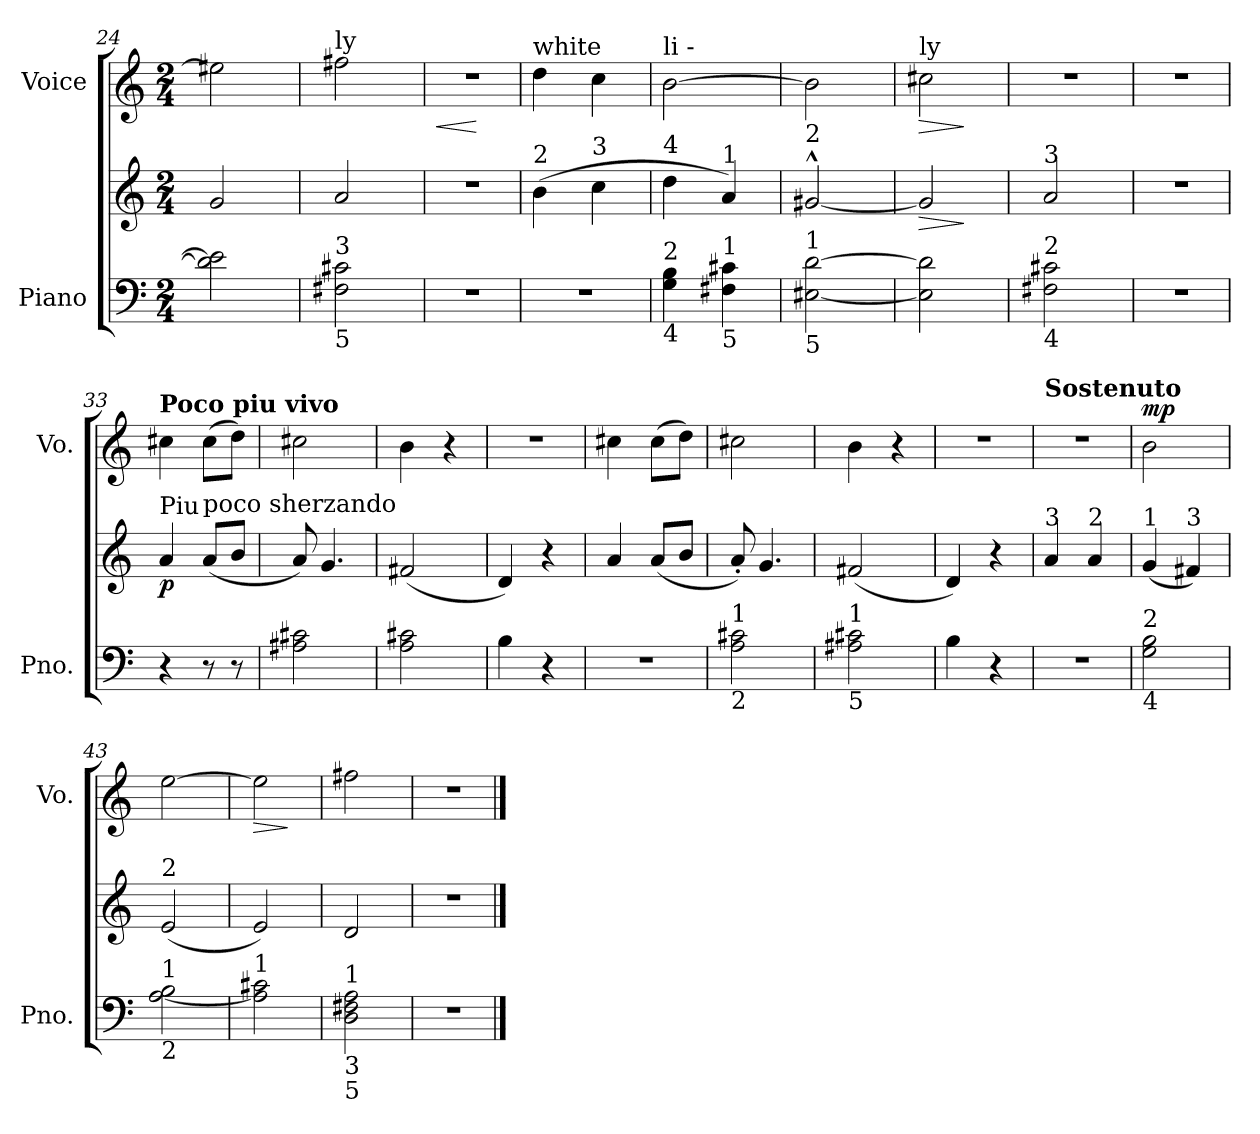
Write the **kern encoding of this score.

**kern	**kern	**dynam	**kern	**dynam
*part2	*part2	*part2	*part1	*part1
*staff3	*staff2	*staff2/3	*staff1	*staff1
*I"Piano	*	*	*I"Voice	*
*I'Pno.	*	*	*I'Vo.	*
*clefF4	*clefG2	*	*clefG2	*
*k[]	*k[]	*	*k[]	*
*M2/4	*M2/4	*	*M2/4	*
=24	=24	=24	=24	=24
2d#\] 2e\]	2g/	.	2ee#X\]	.
=25	=25	=25	=25	=25
!	!	!	!LO:TX:a:t=ly	!
!LO:TX:a:t=3	!	!	!	!
!LO:TX:b:t=5	!	!	!	!
2F#X\ 2c#X\	2a/	.	2ff#X\	.
!!LO:LB:g=z
=26	=26	=26	=26	=26
!	!	!	!	!LO:HP:b
2r	2r	.	2r	<
.	.	.	.	[
=27	=27	=27	=27	=27
!	!	!	!LO:TX:a:t=white	!
!	!LO:TX:a:t=2	!	!	!
2r	(4b\	.	4dd\	.
!	!LO:TX:a:t=3	!	!	!
.	4cc\	.	4cc\	.
=28	=28	=28	=28	=28
!	!	!	!LO:TX:a:t=li                     -	!
!	!LO:TX:a:t=4	!	!	!
!LO:TX:a:t=2	!	!	!	!
!LO:TX:b:t=4	!	!	!	!
4G\ 4B\	4dd\	.	[2b\	.
!	!LO:TX:a:t=1	!	!	!
!LO:TX:a:t=1	!	!	!	!
!LO:TX:b:t=5	!	!	!	!
4F#X\ 4c#X\	4a/)	.	.	.
=29	=29	=29	=29	=29
!	!LO:TX:a:t=2	!	!	!
!LO:TX:a:t=1	!	!	!	!
!LO:TX:b:t=5	!	!	!	!
[2E#X\ [2d\	[2g#X^^/	.	2b\]	.
=30	=30	=30	=30	=30
!	!	!	!LO:TX:a:t=ly	!
!	!	!LO:HP:b	!	!LO:HP:b
2E#\] 2d\]	2g#/]	>	2cc#X\	>
.	.	]	.	]
=31	=31	=31	=31	=31
!	!LO:TX:a:t=3	!	!	!
!LO:TX:a:t=2	!	!	!	!
!LO:TX:b:t=4	!	!	!	!
2F#X\ 2c#X\	2a/	.	2r	.
=32	=32	=32	=32	=32
2r	2r	.	2r	.
=33	=33	=33	=33	=33
!	!	!	!LO:TX:a:B:t=Poco piu vivo	!
!	!LO:TX:a:t=Piu	!	!	!
!	!	!LO:DY:b	!	!
4r	4a/	p	4cc#X\	.
!	!LO:TX:a:t=poco sherzando	!	!	!
8r	(8a/L	.	(8cc#\L	.
8r	8b/J	.	8dd\J)	.
=34	=34	=34	=34	=34
2A#X\ 2c#X\	8a/)	.	2cc#X\	.
.	4.g/	.	.	.
=35	=35	=35	=35	=35
2A\ 2c#X\	(2f#X/	.	4b\	.
.	.	.	4r	.
=36	=36	=36	=36	=36
4B\	4d/)	.	2r	.
4r	4r	.	.	.
=37	=37	=37	=37	=37
2r	4a/	.	4cc#X\	.
.	(8a/L	.	(8cc#\L	.
.	8b/J	.	8dd\J)	.
!!LO:PB:g=z
=38	=38	=38	=38	=38
!LO:TX:a:t=1	!	!	!	!
!LO:TX:b:t=2	!	!	!	!
2A\ 2c#X\	8a'/)	.	2cc#X\	.
.	4.g/	.	.	.
=39	=39	=39	=39	=39
!LO:TX:a:t=1	!	!	!	!
!LO:TX:b:t=5	!	!	!	!
2A#X\ 2c#X\	(2f#X/	.	4b\	.
.	.	.	4r	.
=40	=40	=40	=40	=40
4B\	4d/)	.	2r	.
4r	4r	.	.	.
=41	=41	=41	=41	=41
!	!	!	!LO:TX:a:B:t=Sostenuto	!
!	!LO:TX:a:t=3	!	!	!
2r	4a/	.	2r	.
!	!LO:TX:a:t=2	!	!	!
.	4a/	.	.	.
=42	=42	=42	=42	=42
!	!LO:TX:a:t=1	!	!	!
!LO:TX:a:t=2	!	!	!	!
!LO:TX:b:t=4	!	!	!	!
!	!	!	!	!LO:DY:a
2G\ 2B\	(4g/	.	2b\	mp
!	!LO:TX:a:t=3	!	!	!
.	4f#X/)	.	.	.
=43	=43	=43	=43	=43
!	!LO:TX:a:t=2	!	!	!
!LO:TX:a:t=1	!	!	!	!
!LO:TX:b:t=2	!	!	!	!
[2A\ 2B\	(2e/	.	[2ee\	.
=44	=44	=44	=44	=44
!LO:TX:a:t=1	!	!	!	!
!	!	!	!	!LO:HP:b
2A\] 2c#X\	2e/)	.	2ee\]	>
.	.	.	.	]
=45	=45	=45	=45	=45
!LO:TX:a:t=1	!	!	!	!
!LO:TX:b:t=3	!	!	!	!
!LO:TX:b:t=5	!	!	!	!
2D\ 2F#X\ 2A\	2d/	.	2ff#X\	.
=46	=46	=46	=46	=46
2r	2r	.	2r	.
==	==	==	==	==
*-	*-	*-	*-	*-
